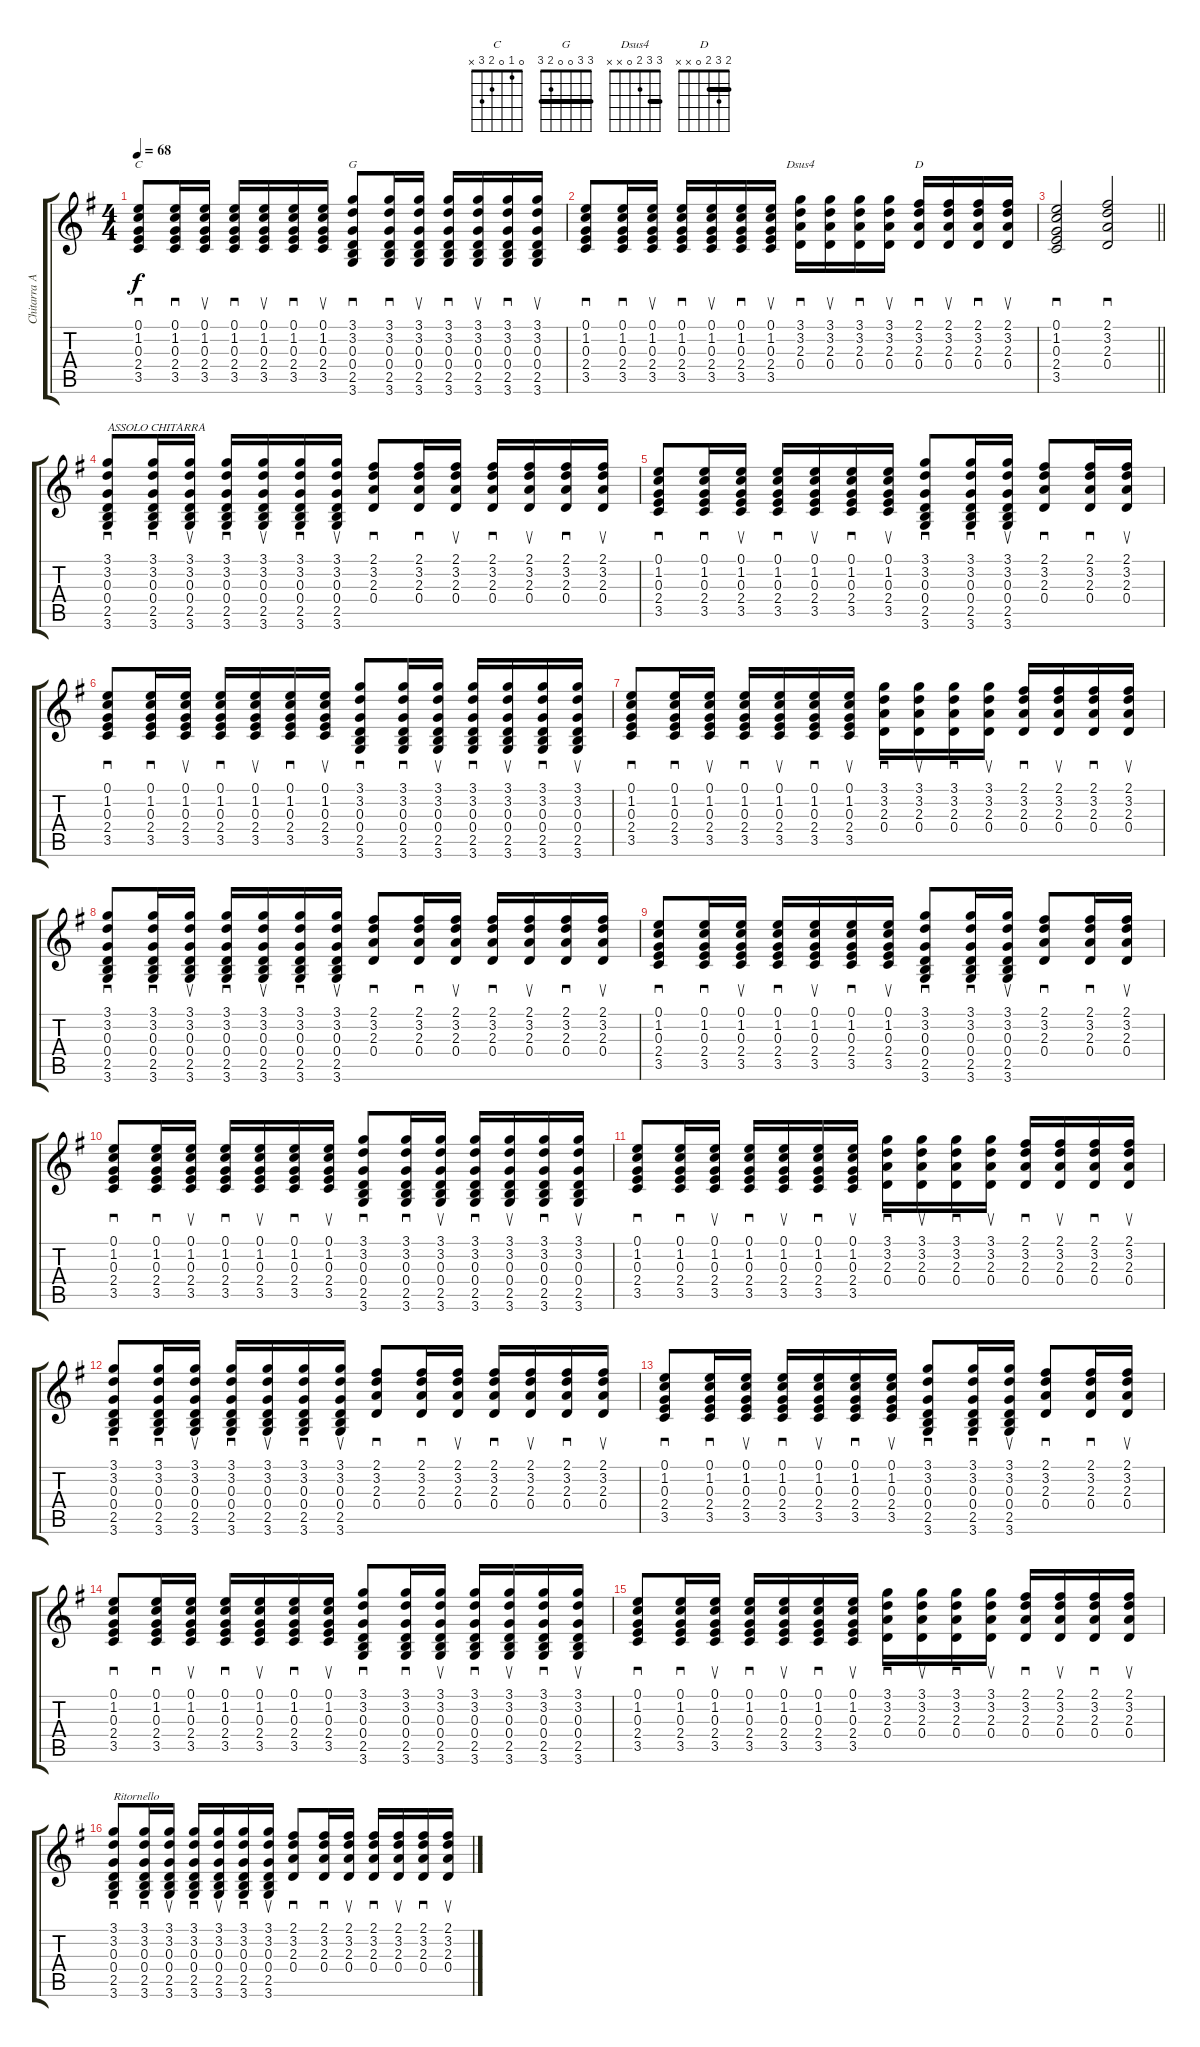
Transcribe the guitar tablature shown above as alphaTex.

\track ("Chitarra Acustica" "Chitarra A") {instrument acousticguitarsteel}
\staff {score tabs}
\tuning (E4 B3 G3 D3 A2 E2) {hide}
\chord ("C" 0 1 0 2 3 x)
\chord ("G" 3 3 0 0 2 3) {barre 3}
\chord ("Dsus4" 3 3 2 0 x x) {barre 3}
\chord ("D" 2 3 2 0 x x) {barre 2}
\ts (4 4)
\tempo 68
\clef g2
\ks g
(0.1 1.2 0.3 2.4 3.5).8{sd ch "C" dy f} (0.1 1.2 0.3 2.4 3.5).16{sd} (0.1 1.2 0.3 2.4 3.5).16{su} (0.1 1.2 0.3 2.4 3.5).16{sd} (0.1 1.2 0.3 2.4 3.5).16{su} (0.1 1.2 0.3 2.4 3.5).16{sd} (0.1 1.2 0.3 2.4 3.5).16{su} (3.1 3.2 0.3 0.4 2.5 3.6).8{sd ch "G"} (3.1 3.2 0.3 0.4 2.5 3.6).16{sd} (3.1 3.2 0.3 0.4 2.5 3.6).16{su} (3.1 3.2 0.3 0.4 2.5 3.6).16{sd} (3.1 3.2 0.3 0.4 2.5 3.6).16{su} (3.1 3.2 0.3 0.4 2.5 3.6).16{sd} (3.1 3.2 0.3 0.4 2.5 3.6).16{su} |
(0.1 1.2 0.3 2.4 3.5).8{sd} (0.1 1.2 0.3 2.4 3.5).16{sd} (0.1 1.2 0.3 2.4 3.5).16{su} (0.1 1.2 0.3 2.4 3.5).16{sd} (0.1 1.2 0.3 2.4 3.5).16{su} (0.1 1.2 0.3 2.4 3.5).16{sd} (0.1 1.2 0.3 2.4 3.5).16{su} (3.1 3.2 2.3 0.4).16{sd ch "Dsus4"} (3.1 3.2 2.3 0.4).16{su} (3.1 3.2 2.3 0.4).16{sd} (3.1 3.2 2.3 0.4).16{su} (2.1 3.2 2.3 0.4).16{sd ch "D"} (2.1 3.2 2.3 0.4).16{su} (2.1 3.2 2.3 0.4).16{sd} (2.1 3.2 2.3 0.4).16{su} |
\barLineRight lightlight
(0.1 1.2 0.3 2.4 3.5).2{sd} (2.1 3.2 2.3 0.4).2{sd} |
(3.1 3.2 0.3 0.4 2.5 3.6).8{sd txt "ASSOLO CHITARRA"} (3.1 3.2 0.3 0.4 2.5 3.6).16{sd} (3.1 3.2 0.3 0.4 2.5 3.6).16{su} (3.1 3.2 0.3 0.4 2.5 3.6).16{sd} (3.1 3.2 0.3 0.4 2.5 3.6).16{su} (3.1 3.2 0.3 0.4 2.5 3.6).16{sd} (3.1 3.2 0.3 0.4 2.5 3.6).16{su} (2.1 3.2 2.3 0.4).8{sd} (2.1 3.2 2.3 0.4).16{sd} (2.1 3.2 2.3 0.4).16{su} (2.1 3.2 2.3 0.4).16{sd} (2.1 3.2 2.3 0.4).16{su} (2.1 3.2 2.3 0.4).16{sd} (2.1 3.2 2.3 0.4).16{su} |
(0.1 1.2 0.3 2.4 3.5).8{sd} (0.1 1.2 0.3 2.4 3.5).16{sd} (0.1 1.2 0.3 2.4 3.5).16{su} (0.1 1.2 0.3 2.4 3.5).16{sd} (0.1 1.2 0.3 2.4 3.5).16{su} (0.1 1.2 0.3 2.4 3.5).16{sd} (0.1 1.2 0.3 2.4 3.5).16{su} (3.1 3.2 0.3 0.4 2.5 3.6).8{sd} (3.1 3.2 0.3 0.4 2.5 3.6).16{sd} (3.1 3.2 0.3 0.4 2.5 3.6).16{su} (2.1 3.2 2.3 0.4).8{sd} (2.1 3.2 2.3 0.4).16{sd} (2.1 3.2 2.3 0.4).16{su} |
(0.1 1.2 0.3 2.4 3.5).8{sd} (0.1 1.2 0.3 2.4 3.5).16{sd} (0.1 1.2 0.3 2.4 3.5).16{su} (0.1 1.2 0.3 2.4 3.5).16{sd} (0.1 1.2 0.3 2.4 3.5).16{su} (0.1 1.2 0.3 2.4 3.5).16{sd} (0.1 1.2 0.3 2.4 3.5).16{su} (3.1 3.2 0.3 0.4 2.5 3.6).8{sd} (3.1 3.2 0.3 0.4 2.5 3.6).16{sd} (3.1 3.2 0.3 0.4 2.5 3.6).16{su} (3.1 3.2 0.3 0.4 2.5 3.6).16{sd} (3.1 3.2 0.3 0.4 2.5 3.6).16{su} (3.1 3.2 0.3 0.4 2.5 3.6).16{sd} (3.1 3.2 0.3 0.4 2.5 3.6).16{su} |
(0.1 1.2 0.3 2.4 3.5).8{sd} (0.1 1.2 0.3 2.4 3.5).16{sd} (0.1 1.2 0.3 2.4 3.5).16{su} (0.1 1.2 0.3 2.4 3.5).16{sd} (0.1 1.2 0.3 2.4 3.5).16{su} (0.1 1.2 0.3 2.4 3.5).16{sd} (0.1 1.2 0.3 2.4 3.5).16{su} (3.1 3.2 2.3 0.4).16{sd} (3.1 3.2 2.3 0.4).16{su} (3.1 3.2 2.3 0.4).16{sd} (3.1 3.2 2.3 0.4).16{su} (2.1 3.2 2.3 0.4).16{sd} (2.1 3.2 2.3 0.4).16{su} (2.1 3.2 2.3 0.4).16{sd} (2.1 3.2 2.3 0.4).16{su} |
(3.1 3.2 0.3 0.4 2.5 3.6).8{sd} (3.1 3.2 0.3 0.4 2.5 3.6).16{sd} (3.1 3.2 0.3 0.4 2.5 3.6).16{su} (3.1 3.2 0.3 0.4 2.5 3.6).16{sd} (3.1 3.2 0.3 0.4 2.5 3.6).16{su} (3.1 3.2 0.3 0.4 2.5 3.6).16{sd} (3.1 3.2 0.3 0.4 2.5 3.6).16{su} (2.1 3.2 2.3 0.4).8{sd} (2.1 3.2 2.3 0.4).16{sd} (2.1 3.2 2.3 0.4).16{su} (2.1 3.2 2.3 0.4).16{sd} (2.1 3.2 2.3 0.4).16{su} (2.1 3.2 2.3 0.4).16{sd} (2.1 3.2 2.3 0.4).16{su} |
(0.1 1.2 0.3 2.4 3.5).8{sd} (0.1 1.2 0.3 2.4 3.5).16{sd} (0.1 1.2 0.3 2.4 3.5).16{su} (0.1 1.2 0.3 2.4 3.5).16{sd} (0.1 1.2 0.3 2.4 3.5).16{su} (0.1 1.2 0.3 2.4 3.5).16{sd} (0.1 1.2 0.3 2.4 3.5).16{su} (3.1 3.2 0.3 0.4 2.5 3.6).8{sd} (3.1 3.2 0.3 0.4 2.5 3.6).16{sd} (3.1 3.2 0.3 0.4 2.5 3.6).16{su} (2.1 3.2 2.3 0.4).8{sd} (2.1 3.2 2.3 0.4).16{sd} (2.1 3.2 2.3 0.4).16{su} |
(0.1 1.2 0.3 2.4 3.5).8{sd} (0.1 1.2 0.3 2.4 3.5).16{sd} (0.1 1.2 0.3 2.4 3.5).16{su} (0.1 1.2 0.3 2.4 3.5).16{sd} (0.1 1.2 0.3 2.4 3.5).16{su} (0.1 1.2 0.3 2.4 3.5).16{sd} (0.1 1.2 0.3 2.4 3.5).16{su} (3.1 3.2 0.3 0.4 2.5 3.6).8{sd} (3.1 3.2 0.3 0.4 2.5 3.6).16{sd} (3.1 3.2 0.3 0.4 2.5 3.6).16{su} (3.1 3.2 0.3 0.4 2.5 3.6).16{sd} (3.1 3.2 0.3 0.4 2.5 3.6).16{su} (3.1 3.2 0.3 0.4 2.5 3.6).16{sd} (3.1 3.2 0.3 0.4 2.5 3.6).16{su} |
(0.1 1.2 0.3 2.4 3.5).8{sd} (0.1 1.2 0.3 2.4 3.5).16{sd} (0.1 1.2 0.3 2.4 3.5).16{su} (0.1 1.2 0.3 2.4 3.5).16{sd} (0.1 1.2 0.3 2.4 3.5).16{su} (0.1 1.2 0.3 2.4 3.5).16{sd} (0.1 1.2 0.3 2.4 3.5).16{su} (3.1 3.2 2.3 0.4).16{sd} (3.1 3.2 2.3 0.4).16{su} (3.1 3.2 2.3 0.4).16{sd} (3.1 3.2 2.3 0.4).16{su} (2.1 3.2 2.3 0.4).16{sd} (2.1 3.2 2.3 0.4).16{su} (2.1 3.2 2.3 0.4).16{sd} (2.1 3.2 2.3 0.4).16{su} |
(3.1 3.2 0.3 0.4 2.5 3.6).8{sd} (3.1 3.2 0.3 0.4 2.5 3.6).16{sd} (3.1 3.2 0.3 0.4 2.5 3.6).16{su} (3.1 3.2 0.3 0.4 2.5 3.6).16{sd} (3.1 3.2 0.3 0.4 2.5 3.6).16{su} (3.1 3.2 0.3 0.4 2.5 3.6).16{sd} (3.1 3.2 0.3 0.4 2.5 3.6).16{su} (2.1 3.2 2.3 0.4).8{sd} (2.1 3.2 2.3 0.4).16{sd} (2.1 3.2 2.3 0.4).16{su} (2.1 3.2 2.3 0.4).16{sd} (2.1 3.2 2.3 0.4).16{su} (2.1 3.2 2.3 0.4).16{sd} (2.1 3.2 2.3 0.4).16{su} |
(0.1 1.2 0.3 2.4 3.5).8{sd} (0.1 1.2 0.3 2.4 3.5).16{sd} (0.1 1.2 0.3 2.4 3.5).16{su} (0.1 1.2 0.3 2.4 3.5).16{sd} (0.1 1.2 0.3 2.4 3.5).16{su} (0.1 1.2 0.3 2.4 3.5).16{sd} (0.1 1.2 0.3 2.4 3.5).16{su} (3.1 3.2 0.3 0.4 2.5 3.6).8{sd} (3.1 3.2 0.3 0.4 2.5 3.6).16{sd} (3.1 3.2 0.3 0.4 2.5 3.6).16{su} (2.1 3.2 2.3 0.4).8{sd} (2.1 3.2 2.3 0.4).16{sd} (2.1 3.2 2.3 0.4).16{su} |
(0.1 1.2 0.3 2.4 3.5).8{sd} (0.1 1.2 0.3 2.4 3.5).16{sd} (0.1 1.2 0.3 2.4 3.5).16{su} (0.1 1.2 0.3 2.4 3.5).16{sd} (0.1 1.2 0.3 2.4 3.5).16{su} (0.1 1.2 0.3 2.4 3.5).16{sd} (0.1 1.2 0.3 2.4 3.5).16{su} (3.1 3.2 0.3 0.4 2.5 3.6).8{sd} (3.1 3.2 0.3 0.4 2.5 3.6).16{sd} (3.1 3.2 0.3 0.4 2.5 3.6).16{su} (3.1 3.2 0.3 0.4 2.5 3.6).16{sd} (3.1 3.2 0.3 0.4 2.5 3.6).16{su} (3.1 3.2 0.3 0.4 2.5 3.6).16{sd} (3.1 3.2 0.3 0.4 2.5 3.6).16{su} |
(0.1 1.2 0.3 2.4 3.5).8{sd} (0.1 1.2 0.3 2.4 3.5).16{sd} (0.1 1.2 0.3 2.4 3.5).16{su} (0.1 1.2 0.3 2.4 3.5).16{sd} (0.1 1.2 0.3 2.4 3.5).16{su} (0.1 1.2 0.3 2.4 3.5).16{sd} (0.1 1.2 0.3 2.4 3.5).16{su} (3.1 3.2 2.3 0.4).16{sd} (3.1 3.2 2.3 0.4).16{su} (3.1 3.2 2.3 0.4).16{sd} (3.1 3.2 2.3 0.4).16{su} (2.1 3.2 2.3 0.4).16{sd} (2.1 3.2 2.3 0.4).16{su} (2.1 3.2 2.3 0.4).16{sd} (2.1 3.2 2.3 0.4).16{su} |
(3.1 3.2 0.3 0.4 2.5 3.6).8{sd txt "Ritornello"} (3.1 3.2 0.3 0.4 2.5 3.6).16{sd} (3.1 3.2 0.3 0.4 2.5 3.6).16{su} (3.1 3.2 0.3 0.4 2.5 3.6).16{sd} (3.1 3.2 0.3 0.4 2.5 3.6).16{su} (3.1 3.2 0.3 0.4 2.5 3.6).16{sd} (3.1 3.2 0.3 0.4 2.5 3.6).16{su} (2.1 3.2 2.3 0.4).8{sd} (2.1 3.2 2.3 0.4).16{sd} (2.1 3.2 2.3 0.4).16{su} (2.1 3.2 2.3 0.4).16{sd} (2.1 3.2 2.3 0.4).16{su} (2.1 3.2 2.3 0.4).16{sd} (2.1 3.2 2.3 0.4).16{su}
